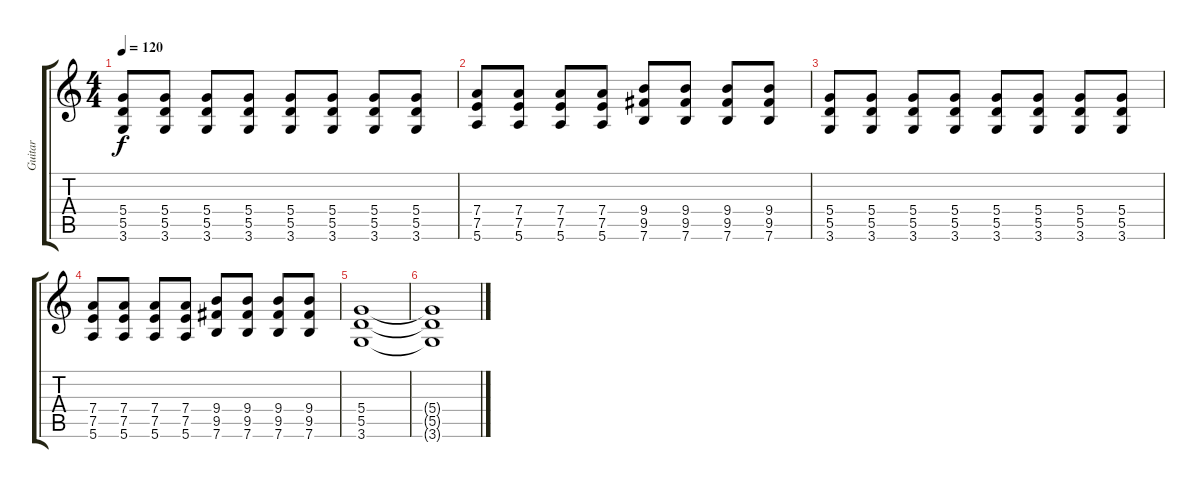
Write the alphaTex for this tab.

\track ("Guitar" "Guitar") {instrument acousticguitarsteel}
\staff {score tabs}
\tuning (E4 B3 G3 D3 A2 E2) {hide}
\ts (4 4)
\tempo 120
\clef g2
\ks c
(5.4 5.5 3.6).8{dy f} (5.4 5.5 3.6).8 (5.4 5.5 3.6).8 (5.4 5.5 3.6).8 (5.4 5.5 3.6).8 (5.4 5.5 3.6).8 (5.4 5.5 3.6).8 (5.4 5.5 3.6).8 |
(7.4 7.5 5.6).8 (7.4 7.5 5.6).8 (7.4 7.5 5.6).8 (7.4 7.5 5.6).8 (9.4 9.5 7.6).8 (9.4 9.5 7.6).8 (9.4 9.5 7.6).8 (9.4 9.5 7.6).8 |
(5.4 5.5 3.6).8 (5.4 5.5 3.6).8 (5.4 5.5 3.6).8 (5.4 5.5 3.6).8 (5.4 5.5 3.6).8 (5.4 5.5 3.6).8 (5.4 5.5 3.6).8 (5.4 5.5 3.6).8 |
(7.4 7.5 5.6).8 (7.4 7.5 5.6).8 (7.4 7.5 5.6).8 (7.4 7.5 5.6).8 (9.4 9.5 7.6).8 (9.4 9.5 7.6).8 (9.4 9.5 7.6).8 (9.4 9.5 7.6).8 |
(5.4 5.5 3.6).1 |
(5.4{t} 5.5{t} 3.6{t}).1
